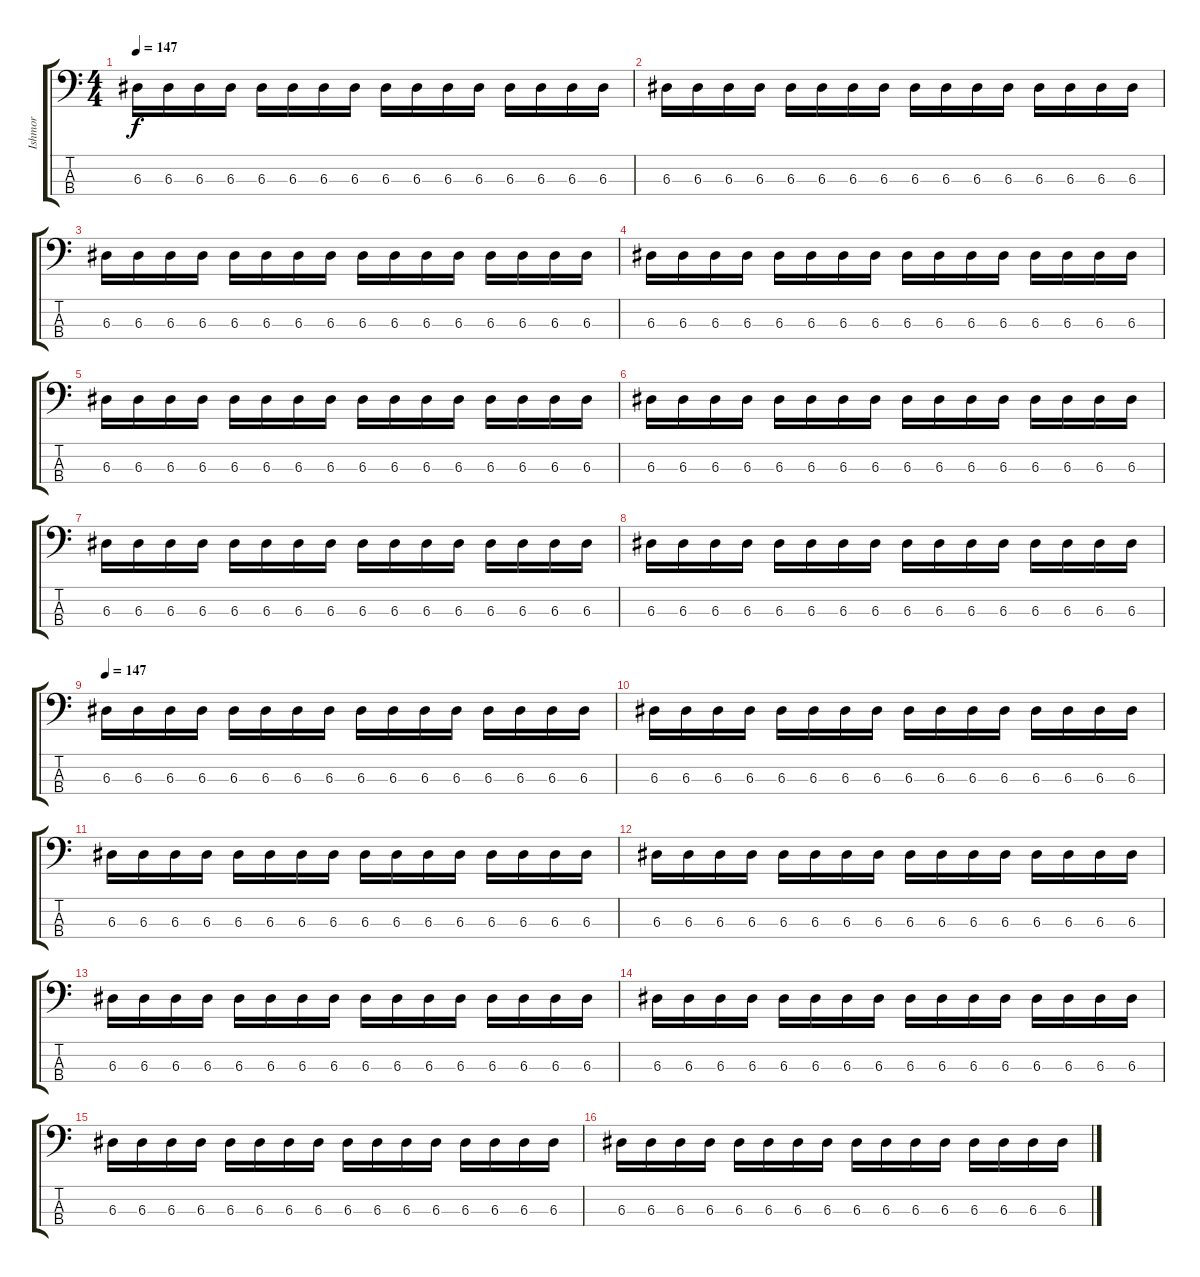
\track ("Ishmor" "Ishmor") {instrument electricbasspick}
\staff {score tabs}
\tuning (G2 D2 A1 E1) {hide}
\ts (4 4)
\tempo 147
\clef f4
\ks c
6.3.16{dy f} 6.3.16 6.3.16 6.3.16 6.3.16 6.3.16 6.3.16 6.3.16 6.3.16 6.3.16 6.3.16 6.3.16 6.3.16 6.3.16 6.3.16 6.3.16 |
6.3.16 6.3.16 6.3.16 6.3.16 6.3.16 6.3.16 6.3.16 6.3.16 6.3.16 6.3.16 6.3.16 6.3.16 6.3.16 6.3.16 6.3.16 6.3.16 |
6.3.16 6.3.16 6.3.16 6.3.16 6.3.16 6.3.16 6.3.16 6.3.16 6.3.16 6.3.16 6.3.16 6.3.16 6.3.16 6.3.16 6.3.16 6.3.16 |
6.3.16 6.3.16 6.3.16 6.3.16 6.3.16 6.3.16 6.3.16 6.3.16 6.3.16 6.3.16 6.3.16 6.3.16 6.3.16 6.3.16 6.3.16 6.3.16 |
6.3.16 6.3.16 6.3.16 6.3.16 6.3.16 6.3.16 6.3.16 6.3.16 6.3.16 6.3.16 6.3.16 6.3.16 6.3.16 6.3.16 6.3.16 6.3.16 |
6.3.16 6.3.16 6.3.16 6.3.16 6.3.16 6.3.16 6.3.16 6.3.16 6.3.16 6.3.16 6.3.16 6.3.16 6.3.16 6.3.16 6.3.16 6.3.16 |
6.3.16 6.3.16 6.3.16 6.3.16 6.3.16 6.3.16 6.3.16 6.3.16 6.3.16 6.3.16 6.3.16 6.3.16 6.3.16 6.3.16 6.3.16 6.3.16 |
6.3.16 6.3.16 6.3.16 6.3.16 6.3.16 6.3.16 6.3.16 6.3.16 6.3.16 6.3.16 6.3.16 6.3.16 6.3.16 6.3.16 6.3.16 6.3.16 |
\tempo 147
6.3.16 6.3.16 6.3.16 6.3.16 6.3.16 6.3.16 6.3.16 6.3.16 6.3.16 6.3.16 6.3.16 6.3.16 6.3.16 6.3.16 6.3.16 6.3.16 |
6.3.16 6.3.16 6.3.16 6.3.16 6.3.16 6.3.16 6.3.16 6.3.16 6.3.16 6.3.16 6.3.16 6.3.16 6.3.16 6.3.16 6.3.16 6.3.16 |
6.3.16 6.3.16 6.3.16 6.3.16 6.3.16 6.3.16 6.3.16 6.3.16 6.3.16 6.3.16 6.3.16 6.3.16 6.3.16 6.3.16 6.3.16 6.3.16 |
6.3.16 6.3.16 6.3.16 6.3.16 6.3.16 6.3.16 6.3.16 6.3.16 6.3.16 6.3.16 6.3.16 6.3.16 6.3.16 6.3.16 6.3.16 6.3.16 |
6.3.16 6.3.16 6.3.16 6.3.16 6.3.16 6.3.16 6.3.16 6.3.16 6.3.16 6.3.16 6.3.16 6.3.16 6.3.16 6.3.16 6.3.16 6.3.16 |
6.3.16 6.3.16 6.3.16 6.3.16 6.3.16 6.3.16 6.3.16 6.3.16 6.3.16 6.3.16 6.3.16 6.3.16 6.3.16 6.3.16 6.3.16 6.3.16 |
6.3.16 6.3.16 6.3.16 6.3.16 6.3.16 6.3.16 6.3.16 6.3.16 6.3.16 6.3.16 6.3.16 6.3.16 6.3.16 6.3.16 6.3.16 6.3.16 |
6.3.16 6.3.16 6.3.16 6.3.16 6.3.16 6.3.16 6.3.16 6.3.16 6.3.16 6.3.16 6.3.16 6.3.16 6.3.16 6.3.16 6.3.16 6.3.16
